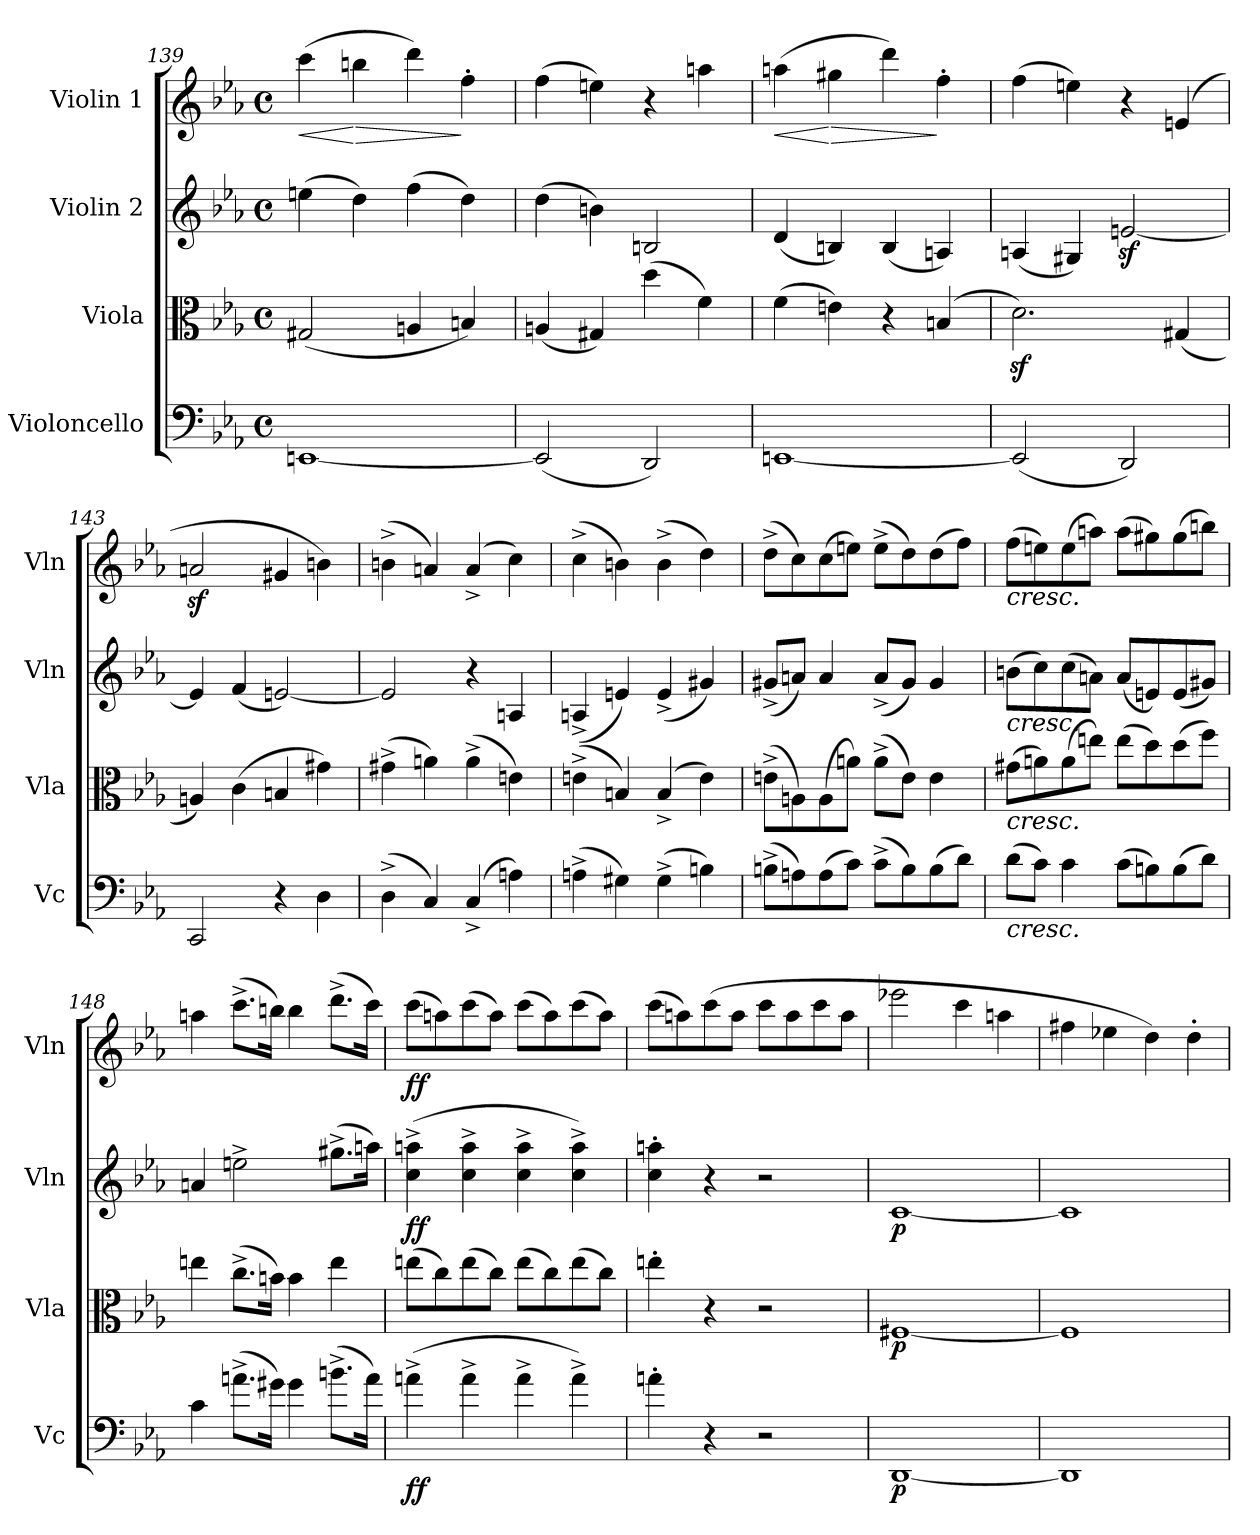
**kern	**dynam	**kern	**dynam	**kern	**dynam	**kern	**dynam
*part4	*part4	*part3	*part3	*part2	*part2	*part1	*part1
*staff4	*staff4	*staff3	*staff3	*staff2	*staff2	*staff1	*staff1
*I"Violoncello	*	*I"Viola	*	*I"Violin 2	*	*I"Violin 1	*
*I'Vc	*	*I'Vla	*	*I'Vln	*	*I'Vln	*
*clefF4	*	*clefC3	*	*clefG2	*	*clefG2	*
*k[b-e-a-]	*	*k[b-e-a-]	*	*k[b-e-a-]	*	*k[b-e-a-]	*
*M4/4	*	*M4/4	*	*M4/4	*	*M4/4	*
*met(c)	*	*met(c)	*	*met(c)	*	*met(c)	*
=139	=139	=139	=139	=139	=139	=139	=139
!	!	!	!	!	!	!	!LO:HP:b
[1EEn	.	(2G#X/	.	(4een\	.	(4ccc\	<
!	!	!	!	!	!	!	!LO:HP:n=1:b
.	.	.	.	4dd\)	.	4bbn\	[ >
.	.	4An/	.	(4ff\	.	4ddd\)	.
.	.	4Bn/)	.	4dd\)	.	4ff'\	]
=140	=140	=140	=140	=140	=140	=140	=140
(2EE/]	.	(4An/	.	(4dd\	.	(4ff\	.
.	.	4G#X/)	.	4bn\)	.	4een\)	.
2DD/)	.	(4dd\	.	2Bn/	.	4r	.
.	.	4f\)	.	.	.	4aan\	.
=141	=141	=141	=141	=141	=141	=141	=141
!	!	!	!	!	!	!	!LO:HP:b
[1EEn	.	(4f\	.	(4d/	.	(4aan\	<
!	!	!	!	!	!	!	!LO:HP:n=1:b
.	.	4en\)	.	4Bn/)	.	4gg#X\	[ >
.	.	4r	.	(4B/	.	4ddd\)	.
.	.	(4Bn/	.	4An/)	.	4ff'\	]
!!LO:LB:g=z
=142	=142	=142	=142	=142	=142	=142	=142
(2EE/]	.	2.dz<\)	.	(4An/	.	(4ff\	.
.	.	.	.	4G#X/)	.	4een\)	.
2DD/)	.	.	.	[2enz</	.	4r	.
.	.	(4G#X/	.	.	.	(>4en/	.
=143	=143	=143	=143	=143	=143	=143	=143
2CC/	.	4An/)	.	4e/]	.	2anz</	.
.	.	(4c\	.	(4f/	.	.	.
4r	.	4Bn/	.	[2en/)	.	4g#X/	.
4D\	.	4g#X\)	.	.	.	4bn\)	.
!!LO:PB:g=z
=144	=144	=144	=144	=144	=144	=144	=144
(4D^\	.	(4g#X^\	.	2en/]	.	(4bn^\	.
4C/)	.	4an\)	.	.	.	4an/)	.
(4C^>/	.	(4a^\	.	4r	.	(4a^/	.
4An\)	.	4en\)	.	4An/	.	4cc\)	.
=145	=145	=145	=145	=145	=145	=145	=145
(4An^\	.	(4en^\	.	(4An^>/	.	(4cc^\	.
4G#X\)	.	4Bn/)	.	4en/)	.	4bn\)	.
(4G#^\	.	(4B^>/	.	(4e^>/	.	(4b^\	.
4Bn\)	.	4e\)	.	4g#X/)	.	4dd\)	.
=146	=146	=146	=146	=146	=146	=146	=146
(8Bn^\L	.	(8en^\L	.	(8g#X^>/L	.	(8dd^\L	.
8An\)	.	8An\)	.	8an/J)	.	8cc\)	.
(8A\	.	(8A\	.	4a/	.	(8cc\	.
8c\J)	.	8an\J)	.	.	.	8een\J)	.
(8c^\L	.	(8a^\L	.	(8a^>/L	.	(8ee^\L	.
8B\)	.	8e\J)	.	8g#/J)	.	8dd\)	.
(8B\	.	4e\	.	4g#/	.	(8dd\	.
8d\J)	.	.	.	.	.	8ff\J)	.
=147	=147	=147	=147	=147	=147	=147	=147
!	!	!	!	!	!	!LO:TX:b:i:t=cresc.	!
!	!	!	!	!LO:TX:b:i:t=cresc.	!	!	!
!	!	!LO:TX:b:i:t=cresc.	!	!	!	!	!
!LO:TX:b:i:t=cresc.	!	!	!	!	!	!	!
(8d\L	.	(8g#X\L	.	(8bn\L	.	(8ff\L	.
8c\J)	.	8an\)	.	8cc\)	.	8een\)	.
4c\	.	(8a\	.	(8cc\	.	(8ee\	.
.	.	8een\J)	.	8an\J)	.	8aan\J)	.
(8c\L	.	(8ee\L	.	(8a/L	.	(8aa\L	.
8Bn\)	.	8dd\)	.	8en/)	.	8gg#X\)	.
(8B\	.	(8dd\	.	(8e/	.	(8gg#\	.
8d\J)	.	8ff\J)	.	8g#X/J)	.	8bbn\J)	.
=148	=148	=148	=148	=148	=148	=148	=148
4c\	.	4een\	.	4an/	.	4aan\	.
(8.an^\L	.	(8.cc^\L	.	2een^\	.	(8.ccc^\L	.
16g#X\Jk)	.	16bn\Jk)	.	.	.	16bbn\Jk)	.
4g#\	.	4b\	.	.	.	4bb\	.
(8.bn^\L	.	4ee\	.	(8.gg#X^\L	.	(8.ddd^\L	.
16a\Jk)	.	.	.	16aan\Jk)	.	16ccc\Jk)	.
=149	=149	=149	=149	=149	=149	=149	=149
!	!LO:DY:b	!	!	!	!LO:DY:b	!	!LO:DY:b
(4an^\	ff	(8een\L	.	(4cc\^ 4aan\^	ff	(8ccc\L	ff
.	.	8cc\)	.	.	.	8aan\)	.
4a^\	.	(8ee\	.	4cc\^ 4aa\^	.	(8ccc\	.
.	.	8cc\J)	.	.	.	8aa\J)	.
4a^\	.	(8ee\L	.	4cc\^ 4aa\^	.	(8ccc\L	.
.	.	8cc\)	.	.	.	8aa\)	.
4a^\)	.	(8ee\	.	4cc\^ 4aa\^)	.	(8ccc\	.
.	.	8cc\J)	.	.	.	8aa\J)	.
!!LO:LB:g=z
=150	=150	=150	=150	=150	=150	=150	=150
4an'\	.	4een'\	.	4cc\' 4aan\'	.	(8ccc\L	.
.	.	.	.	.	.	8aan\)	.
4r	.	4r	.	4r	.	(8ccc\	.
.	.	.	.	.	.	8aa\J	.
2r	.	2r	.	2r	.	8ccc\L	.
.	.	.	.	.	.	8aa\	.
.	.	.	.	.	.	8ccc\	.
.	.	.	.	.	.	8aa\J	.
=151	=151	=151	=151	=151	=151	=151	=151
!	!LO:DY:b	!	!LO:DY:b	!	!LO:DY:b	!	!LO:DY:b
!	!	!	!	!	!	!	!LO:DY:n=1:b
[1DD	p	[1F#X	p	[1c	p	2eee-X\	ff other-dynamics
.	.	.	.	.	.	4ccc\	.
.	.	.	.	.	.	4aan\	.
=152	=152	=152	=152	=152	=152	=152	=152
1DD]	.	1F#]	.	1c]	.	4ff#X\	.
.	.	.	.	.	.	4ee-X\	.
.	.	.	.	.	.	4dd\)	.
.	.	.	.	.	.	4dd'\	.
=	=	=	=	=	=	=	=
*-	*-	*-	*-	*-	*-	*-	*-
